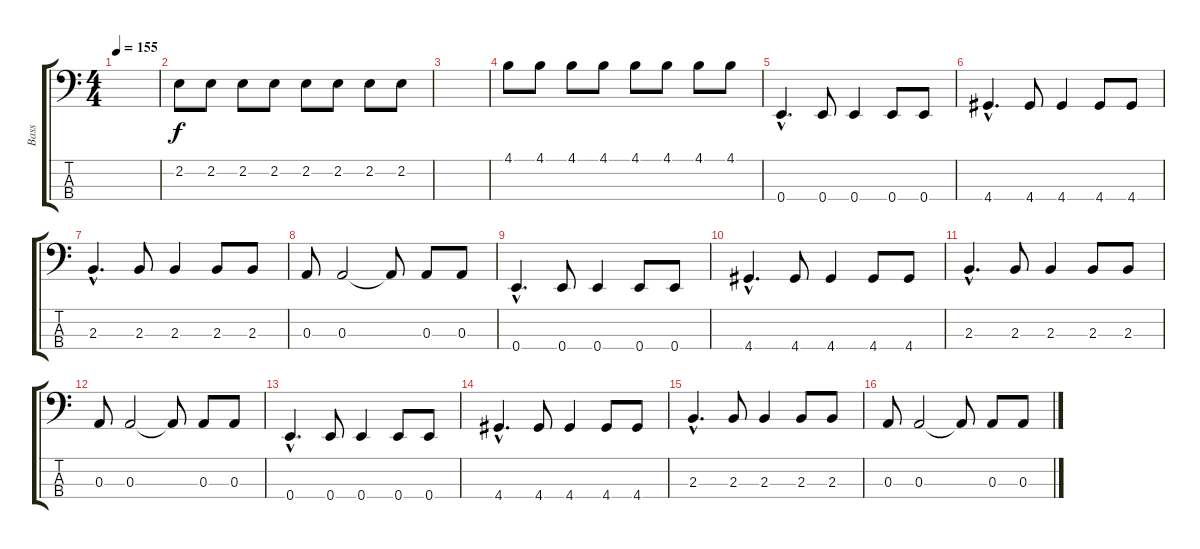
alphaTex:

\track ("Bass" "Bass") {instrument acousticbass}
\staff {score tabs}
\tuning (G2 D2 A1 E1) {hide}
\ts (4 4)
\tempo 155
\clef f4
\ks c
|
2.2.8 2.2.8 2.2.8 2.2.8 2.2.8 2.2.8 2.2.8 2.2.8 |
|
4.1.8 4.1.8 4.1.8 4.1.8 4.1.8 4.1.8 4.1.8 4.1.8 |
0.4{hac}.4{d} 0.4.8 0.4.4 0.4.8 0.4.8 |
4.4{hac}.4{d} 4.4.8 4.4.4 4.4.8 4.4.8 |
2.3{hac}.4{d} 2.3.8 2.3.4 2.3.8 2.3.8 |
0.3.8 0.3.2 0.3{t}.8 0.3.8 0.3.8 |
0.4{hac}.4{d} 0.4.8 0.4.4 0.4.8 0.4.8 |
4.4{hac}.4{d} 4.4.8 4.4.4 4.4.8 4.4.8 |
2.3{hac}.4{d} 2.3.8 2.3.4 2.3.8 2.3.8 |
0.3.8 0.3.2 0.3{t}.8 0.3.8 0.3.8 |
0.4{hac}.4{d} 0.4.8 0.4.4 0.4.8 0.4.8 |
4.4{hac}.4{d} 4.4.8 4.4.4 4.4.8 4.4.8 |
2.3{hac}.4{d} 2.3.8 2.3.4 2.3.8 2.3.8 |
0.3.8 0.3.2 0.3{t}.8 0.3.8 0.3.8
